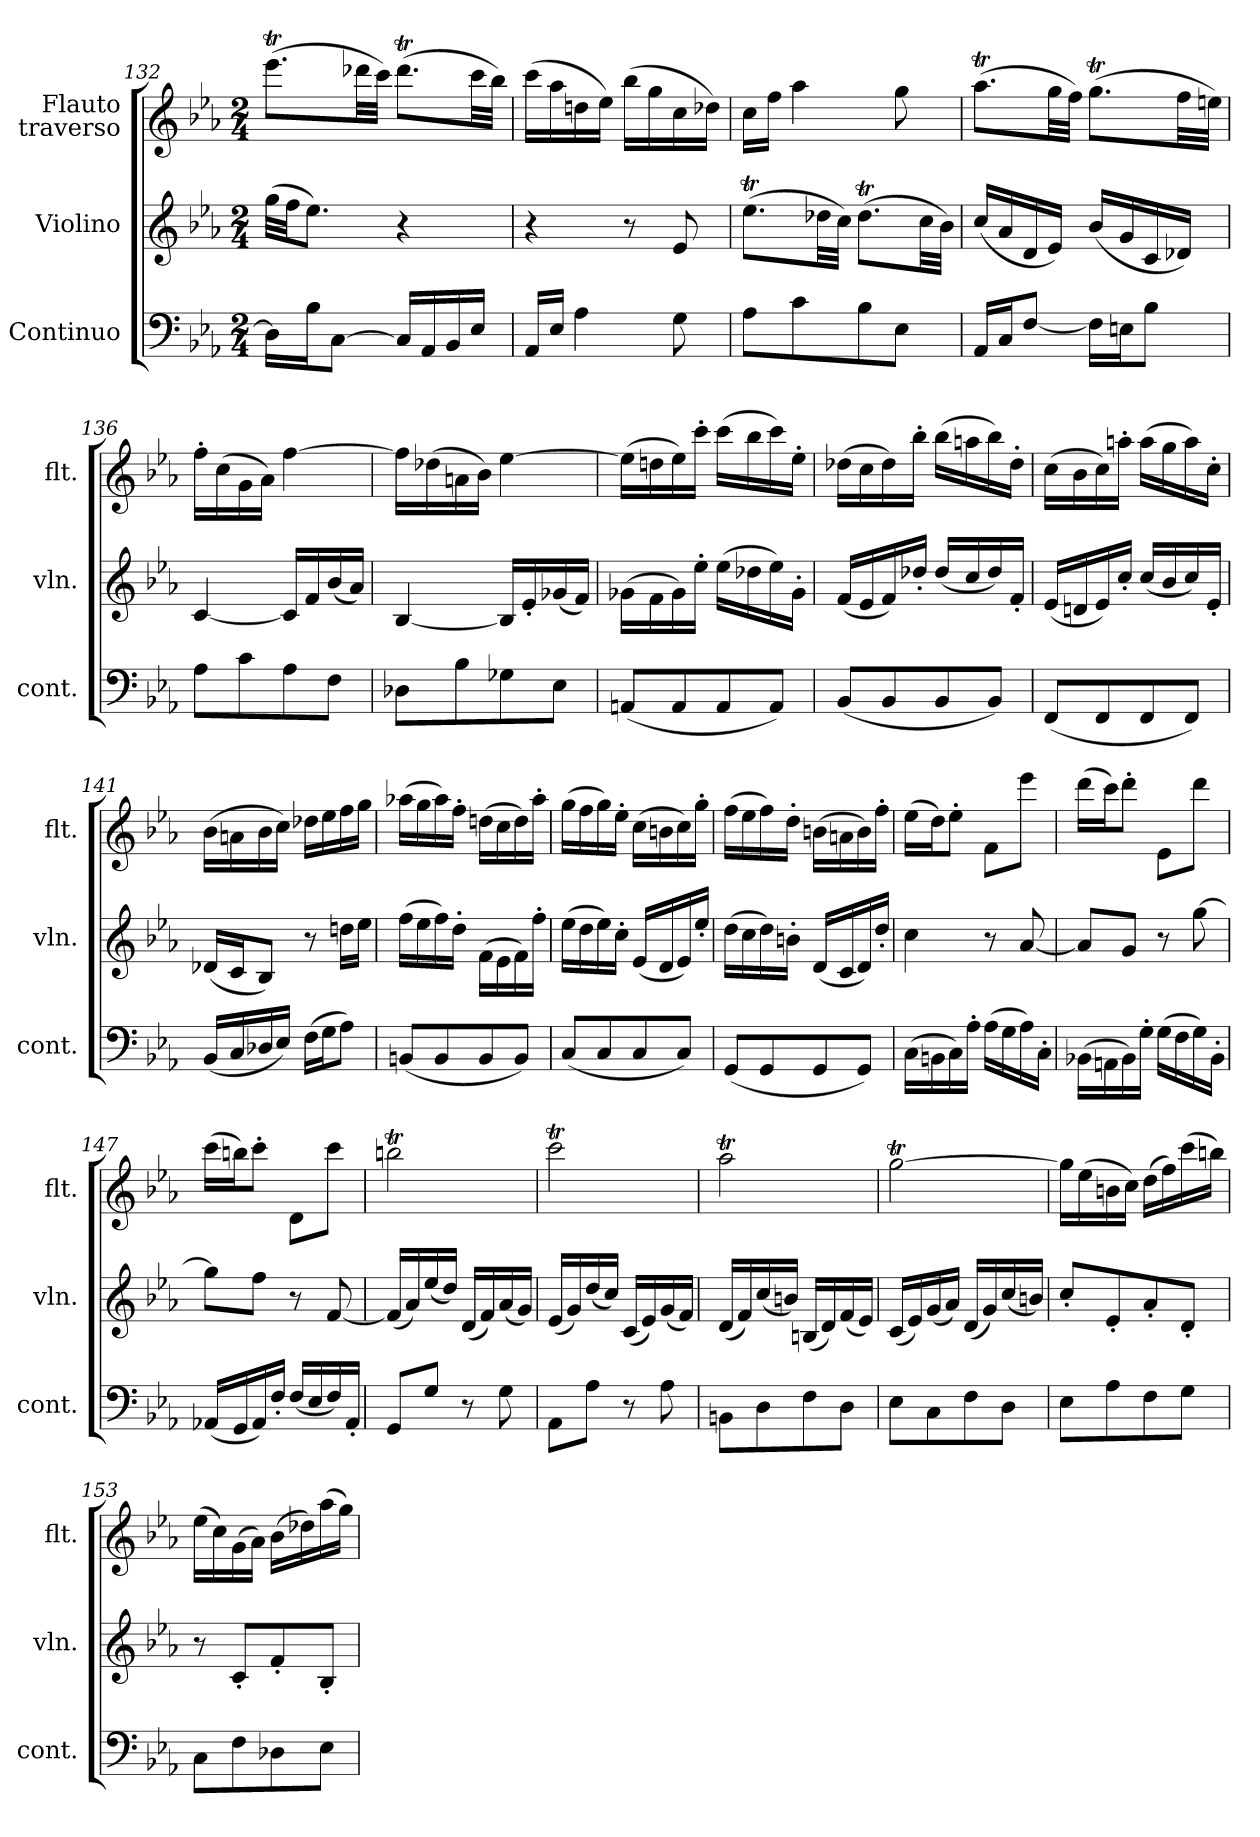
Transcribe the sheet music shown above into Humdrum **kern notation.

**kern	**kern	**kern
*part3	*part2	*part1
*staff3	*staff2	*staff1
*I"Continuo	*I"Violino	*I"Flauto\ntraverso
*I'cont.	*I'vln.	*I'flt.
*clefF4	*clefG2	*clefG2
*k[b-e-a-]	*k[b-e-a-]	*k[b-e-a-]
*M2/4	*M2/4	*M2/4
=132	=132	=132
16D-LL]	(32ggLLL	(8.eee-TL
.	32ffJJ	.
16B-J	8.ee-J)	.
[8CJ	.	.
.	.	32ddd-XLL
.	.	32cccJJJ)
16CLL]	4r	(8.ddd-TL
16AA-	.	.
16BB-	.	.
16E-JJ	.	32cccLL
.	.	32bb-JJJ)
=133	=133	=133
16AA-LL	4r	(16cccLL
16E-JJ	.	16aa-
4A-	.	16ddn
.	.	16ee-JJ)
.	8r	(16bb-LL
.	.	16gg
8G	8e-	16cc
.	.	16dd-XJJ)
=134	=134	=134
8A-L	(8.ee-TL	16ccLL
.	.	16ffJJ
8c	.	4aa-
.	32dd-XLL	.
.	32ccJJJ)	.
8B-	(8.dd-TL	.
8E-J	.	8gg
.	32ccLL	.
.	32b-JJJ)	.
=135	=135	=135
16AA-LL	(16ccLL	(8.aa-TL
16CJ	16a-	.
[8FJ	16d	.
.	16e-JJ)	32ggLL
.	.	32ffJJJ)
16FLL]	(16b-LL	(8.ggtL
16EnJ	16g	.
8B-J	16c	.
.	16d-XJJ)	32ffLL
.	.	32eenJJJ)
=136	=136	=136
8A-L	[4c	16ff'LL
.	.	(16cc
8c	.	16g
.	.	16a-JJ)
8A-	16cLL]	[4ff
.	16f	.
8FJ	(16b-	.
.	16a-JJ)	.
=137	=137	=137
8D-XL	[4B-	16ffLL]
.	.	(16dd-X
8B-	.	16an
.	.	16b-JJ)
8G-X	16B-LL]	[4ee-
.	16e-'	.
8E-J	(16g-X	.
.	16fJJ)	.
=138	=138	=138
(8AAnL	(16g-XLL	(16ee-LL]
.	16f	16ddn
8AA	16g-)	16ee-)
.	16ee-'JJ	16ccc'JJ
8AA	(16ee-LL	(16cccLL
.	16dd-X	16bb-
8AAJ)	16ee-)	16ccc)
.	16g-'JJ	16ee-'JJ
=139	=139	=139
(8BB-L	(16fLL	(16dd-XLL
.	16e-	16cc
8BB-	16f)	16dd-)
.	16dd-X'JJ	16bb-'JJ
8BB-	(16dd-LL	(16bb-LL
.	16cc	16aan
8BB-J)	16dd-)	16bb-)
.	16f'JJ	16dd-'JJ
=140	=140	=140
(8FFL	(16e-LL	(16ccLL
.	16dn	16b-
8FF	16e-)	16cc)
.	16cc'JJ	16aan'JJ
8FF	(16ccLL	(16aaLL
.	16b-	16gg
8FFJ)	16cc)	16aa)
.	16e-'JJ	16cc'JJ
=141	=141	=141
(16BB-LL	(16d-XLL	(16b-LL
16C	16cJ	16an
16D-X	8B-J)	16b-
16E-JJ)	.	16ccJJ)
(16FLL	8r	16dd-XLL
16GJ	.	16ee-
8A-J)	16ddnLL	16ff
.	16ee-JJ	16ggJJ
=142	=142	=142
(8BBnL	(16ffLL	(16aa-XLL
.	16ee-	16gg
8BB	16ff)	16aa-)
.	16dd'JJ	16ff'JJ
8BB	(16fLL	(16ddnLL
.	16e-	16cc
8BBJ)	16f)	16dd)
.	16ff'JJ	16aa-'JJ
=143	=143	=143
(8CL	(16ee-LL	(16ggLL
.	16dd	16ff
8C	16ee-)	16gg)
.	16cc'JJ	16ee-'JJ
8C	(16e-LL	(16ccLL
.	16d	16bn
8CJ)	16e-)	16cc)
.	16ee-'JJ	16gg'JJ
=144	=144	=144
(8GGL	(16ddLL	(16ffLL
.	16cc	16ee-
8GG	16dd)	16ff)
.	16bn'JJ	16dd'JJ
8GG	(16dLL	(16bnLL
.	16c	16an
8GGJ)	16d)	16b)
.	16dd'JJ	16ff'JJ
=145	=145	=145
(16CLL	4cc	(16ee-LL
16BBn	.	16ddJ)
16C)	.	8ee-'J
16A-'JJ	.	.
(16A-LL	8r	8fL
16G	.	.
16A-)	[8a-	8eee-J
16C'JJ	.	.
=146	=146	=146
(16BB-XLL	8a-L]	(16dddLL
16AAn	.	16cccJ)
16BB-)	8gJ	8ddd'J
16G'JJ	.	.
(16GLL	8r	8e-L
16F	.	.
16G)	[8gg	8dddJ
16BB-'JJ	.	.
=147	=147	=147
(16AA-XLL	8ggL]	(16cccLL
16GG	.	16bbnJ)
16AA-)	8ffJ	8ccc'J
16F'JJ	.	.
(16FLL	8r	8dL
16E-	.	.
16F)	[8f	8cccJ
16AA-'JJ	.	.
=148	=148	=148
8GGL	(16f/LL]	2bbnt
.	16a-/)	.
8GJ	(16ee-/	.
.	16dd/JJ)	.
8r	(16dLL	.
.	16f)	.
8G	(16a-	.
.	16gJJ)	.
=149	=149	=149
8AA-L	(16e-LL	2cccT
.	16g)	.
8A-J	(16dd	.
.	16ccJJ)	.
8r	(16cLL	.
.	16e-)	.
8A-	(16g	.
.	16fJJ)	.
=150	=150	=150
8BBnL	(16dLL	2aa-T
.	16f)	.
8D	(16cc	.
.	16bnJJ)	.
8F	(16BnLL	.
.	16d)	.
8DJ	(16f	.
.	16e-JJ)	.
=151	=151	=151
8E-L	(16cLL	[2ggt
.	16e-)	.
8C	(16g	.
.	16a-JJ)	.
8F	(16dLL	.
.	16g)	.
8DJ	(16cc	.
.	16bnJJ)	.
=152	=152	=152
8E-L	8cc'L	16ggLL]
.	.	(16ee-
8A-	8e-'	16bn
.	.	16ccJJ)
8F	8a-'	(16ddLL
.	.	16ff)
8GJ	8d'J	(16ccc
.	.	16bbnJJ)
=153	=153	=153
8CL	8r	(16ee-LL
.	.	16cc)
8F	8c'L	(16g
.	.	16a-JJ)
8D-X	8f'	(16b-LL
.	.	16dd-X)
8E-J	8B-'J	(16aa-
.	.	16ggJJ)
=	=	=
*-	*-	*-
